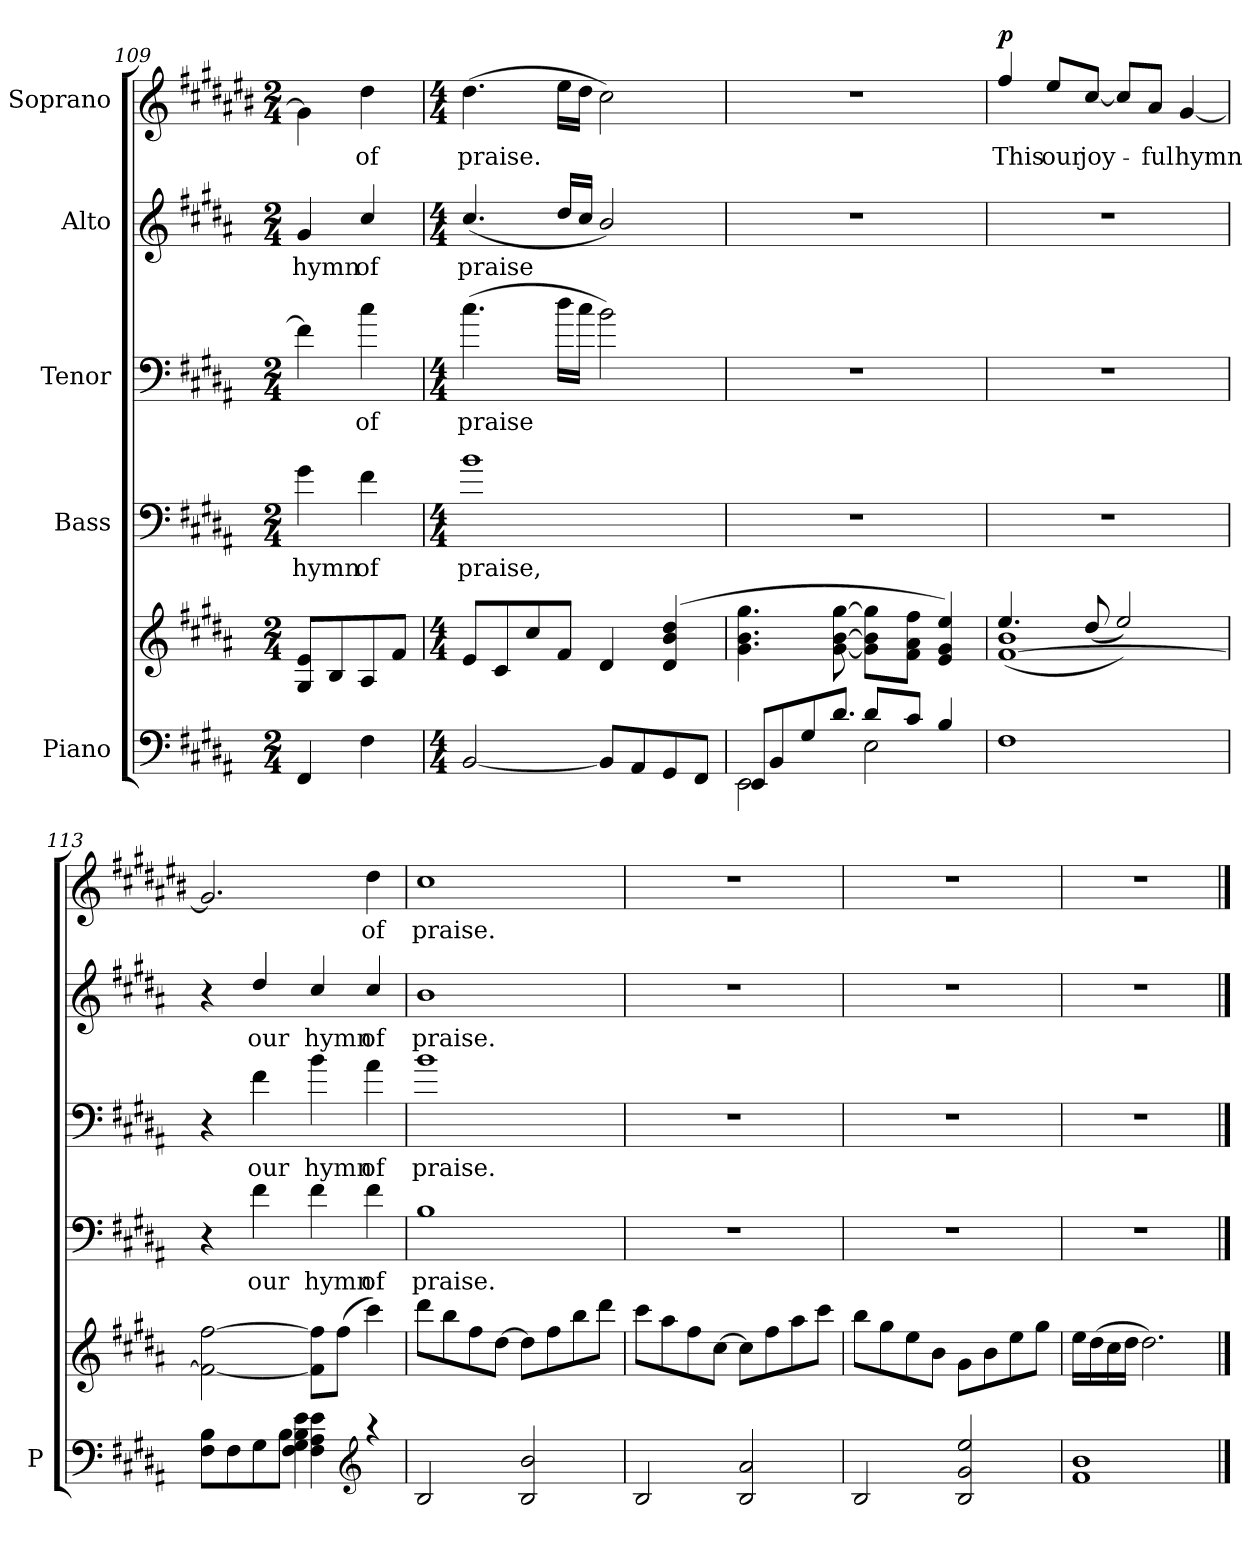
**kern	**kern	**kern	**text	**kern	**text	**kern	**text	**kern	**text	**dynam
*part5	*part5	*part4	*part4	*part3	*part3	*part2	*part2	*part1	*part1	*part1
*staff6	*staff5	*staff4	*staff4	*staff3	*staff3	*staff2	*staff2	*staff1	*staff1	*staff1
*I"Piano	*	*I"Bass	*	*I"Tenor	*	*I"Alto	*	*I"Soprano	*	*
*I'P	*	*	*	*	*	*	*	*	*	*
*clefF4	*clefG2	*clefF4	*	*clefF4	*	*clefG2	*	*clefG2	*	*
*	*	*ITrd12c21	*	*ITrd8c14	*	*ITrd5c9	*	*ITrd1c2	*	*
*k[f#c#g#d#a#]	*k[f#c#g#d#a#]	*k[f#c#g#d#a#]	*	*k[f#c#g#d#a#]	*	*k[f#c#g#d#a#]	*	*k[f#c#g#d#a#]	*	*
*B:	*B:	*B:	*	*B:	*	*B:	*	*B:	*	*
*M2/4	*M2/4	*M2/4	*	*M2/4	*	*M2/4	*	*M2/4	*	*
=109	=109	=109	=109	=109	=109	=109	=109	=109	=109	=109
*	*	*^	*	*	*	*	*	*	*	*
!	!	!	!	!LO:LY:b	!	!	!	!LO:LY:b	!	!	!
*	*	*	*	*	*	*	*^	*	*	*	*
4FF#/	8G#/ 8e/L	2ryy	4G#\	hymn	4F#\]	.	2ryy	4B/	hymn	4f#\]	.	.
.	8B/	.	.	.	.	.	.	.	.	.	.	.
!	!	!	!	!LO:LY:b	!	!LO:LY:b	!	!	!LO:LY:b	!	!LO:LY:b	!
4F#\	8A#/	.	4F#\	of	4c#\	of	.	4e/	of	4cc#\	of	.
.	8f#/J	.	.	.	.	.	.	.	.	.	.	.
!!LO:PB:g=z
=110	=110	=110	=110	=110	=110	=110	=110	=110	=110	=110	=110	=110
*M4/4	*M4/4	*M4/4	*	*	*M4/4	*	*M4/4	*	*	*M4/4	*	*
!	!	!	!	!LO:LY:b	!	!LO:LY:b	!	!	!LO:LY:b	!	!LO:LY:b	!
[2BB/	8e/L	1ryy	1B	praise,	(>4.c#\	praise	1ryy	(4.e/	praise	(>4.cc#\	praise.	.
.	8c#/	.	.	.	.	.	.	.	.	.	.	.
.	8cc#/	.	.	.	.	.	.	.	.	.	.	.
.	8f#/J	.	.	.	16d#\LL	.	.	16f#/LL	.	16dd#\LL	.	.
.	.	.	.	.	16c#\JJ	.	.	16e/JJ	.	16cc#\JJ	.	.
8BB/L]	4d#/	.	.	.	2B\)	.	.	2d#/)	.	2b\)	.	.
8AA#/	.	.	.	.	.	.	.	.	.	.	.	.
8GG#/	(4d#/ 4b/ 4dd#/	.	.	.	.	.	.	.	.	.	.	.
8FF#/J	.	.	.	.	.	.	.	.	.	.	.	.
*	*	*v	*v	*	*	*	*v	*v	*	*	*	*
=111	=111	=111	=111	=111	=111	=111	=111	=111	=111	=111
*^	*	*	*	*	*	*	*	*	*	*
*	*^	*	*	*	*	*	*	*	*	*	*
2EE\	8EE/L	2ryy	4.g#\ 4.b\ 4.gg#\	1r	.	1r	.	1r	.	1r	.	.
.	8BB/	.	.	.	.	.	.	.	.	.	.	.
.	8G#/	.	.	.	.	.	.	.	.	.	.	.
.	8.d#/J	.	[8g#\ [8b\ [8gg#\	.	.	.	.	.	.	.	.	.
2E\	.	8d#/L	8g#\] 8b\] 8gg#\]L	.	.	.	.	.	.	.	.	.
.	4..ryy	.	.	.	.	.	.	.	.	.	.	.
.	.	8c#/J	8f#\ 8a#\ 8ff#\J	.	.	.	.	.	.	.	.	.
.	.	4B/	4e/ 4g#/ 4ee/)	.	.	.	.	.	.	.	.	.
=112	=112	=112	=112	=112	=112	=112	=112	=112	=112	=112	=112	=112
*	*	*	*^	*	*	*	*	*	*	*	*	*
!	!	!	!	!	!	!	!	!	!	!	!	!LO:LY:b	!LO:DY:a
*v	*v	*v	*	*	*	*	*	*	*	*	*	*	*
1F#	[1f# 1b	(4.ee/	1r	.	1r	.	1r	.	4ee/	This	p
!	!	!	!	!	!	!	!	!	!	!LO:LY:b	!
.	.	.	.	.	.	.	.	.	8dd#/L	our	.
!	!	!	!	!	!	!	!	!	!	!LO:LY:b	!
.	.	(8dd#/	.	.	.	.	.	.	[8b/J	joy-	.
.	.	2ee/))	.	.	.	.	.	.	8b/L]	.	.
!	!	!	!	!	!	!	!	!	!	!LO:LY:b	!
.	.	.	.	.	.	.	.	.	8g#/J	-ful	.
!	!	!	!	!	!	!	!	!	!	!LO:LY:b	!
.	.	.	.	.	.	.	.	.	[4f#/	hymn	.
*	*v	*v	*	*	*	*	*	*	*	*	*
!!LO:PB:g=z
=113	=113	=113	=113	=113	=113	=113	=113	=113	=113	=113
*^	*	*	*	*	*	*	*	*	*	*
8F#\ 8B\L	4.ryy	2f#\_ [2ff#\	4r	.	4r	.	4r	.	2.f#/]	.	.
8F#\	.	.	.	.	.	.	.	.	.	.	.
!	!	!	!	!LO:LY:b	!	!LO:LY:b	!	!LO:LY:b	!	!	!
8G#\	.	.	4F#\	our	4F#\	our	4f#/	our	.	.	.
8B\J	4F#\ 4G#\ 4B\ 4e\	.	.	.	.	.	.	.	.	.	.
!	!	!	!	!LO:LY:b	!	!LO:LY:b	!	!LO:LY:b	!	!	!
4F#\ 4A#\ 4e\	.	8f#\] 8ff#\]L	4F#\	hymn	4B\	hymn	4e/	hymn	.	.	.
.	4.ryy	(>8ff#\J	.	.	.	.	.	.	.	.	.
*clefG2	*	*	*	*	*	*	*	*	*	*	*
!	!	!	!	!LO:LY:b	!	!LO:LY:b	!	!LO:LY:b	!	!LO:LY:b	!
4raa	.	4ccc#\)	4F#\	of	4A#\	of	4e/	of	4cc#\	of	.
*v	*v	*	*	*	*	*	*	*	*	*	*
!!LO:PB:g=z
=114	=114	=114	=114	=114	=114	=114	=114	=114	=114	=114
!	!	!	!LO:LY:b	!	!LO:LY:b	!	!LO:LY:b	!	!LO:LY:b	!
2B/	8ddd#\L	1BB	praise.	1B	praise.	1d#	praise.	1b	praise.	.
.	8bb\	.	.	.	.	.	.	.	.	.
.	8ff#\	.	.	.	.	.	.	.	.	.
.	[8dd#\J	.	.	.	.	.	.	.	.	.
2B/ 2b/	8dd#\L]	.	.	.	.	.	.	.	.	.
.	8ff#\	.	.	.	.	.	.	.	.	.
.	8bb\	.	.	.	.	.	.	.	.	.
.	8ddd#\J	.	.	.	.	.	.	.	.	.
=115	=115	=115	=115	=115	=115	=115	=115	=115	=115	=115
2B/	8ccc#\L	1r	.	1r	.	1r	.	1r	.	.
.	8aa#\	.	.	.	.	.	.	.	.	.
.	8ff#\	.	.	.	.	.	.	.	.	.
.	[8cc#\J	.	.	.	.	.	.	.	.	.
2B/ 2a#/	8cc#\L]	.	.	.	.	.	.	.	.	.
.	8ff#\	.	.	.	.	.	.	.	.	.
.	8aa#\	.	.	.	.	.	.	.	.	.
.	8ccc#\J	.	.	.	.	.	.	.	.	.
=116	=116	=116	=116	=116	=116	=116	=116	=116	=116	=116
2B/	8bb\L	1r	.	1r	.	1r	.	1r	.	.
.	8gg#\	.	.	.	.	.	.	.	.	.
.	8ee\	.	.	.	.	.	.	.	.	.
.	8b\J	.	.	.	.	.	.	.	.	.
2B/ 2g#/ 2ee/	8g#\L	.	.	.	.	.	.	.	.	.
.	8b\	.	.	.	.	.	.	.	.	.
.	8ee\	.	.	.	.	.	.	.	.	.
.	8gg#\J	.	.	.	.	.	.	.	.	.
=117	=117	=117	=117	=117	=117	=117	=117	=117	=117	=117
1f# 1b	16ee\LL	1r	.	1r	.	1r	.	1r	.	.
.	(>16dd#\	.	.	.	.	.	.	.	.	.
.	16cc#\	.	.	.	.	.	.	.	.	.
.	16dd#\JJ	.	.	.	.	.	.	.	.	.
.	2.dd#\)	.	.	.	.	.	.	.	.	.
==	==	==	==	==	==	==	==	==	==	==
*-	*-	*-	*-	*-	*-	*-	*-	*-	*-	*-
